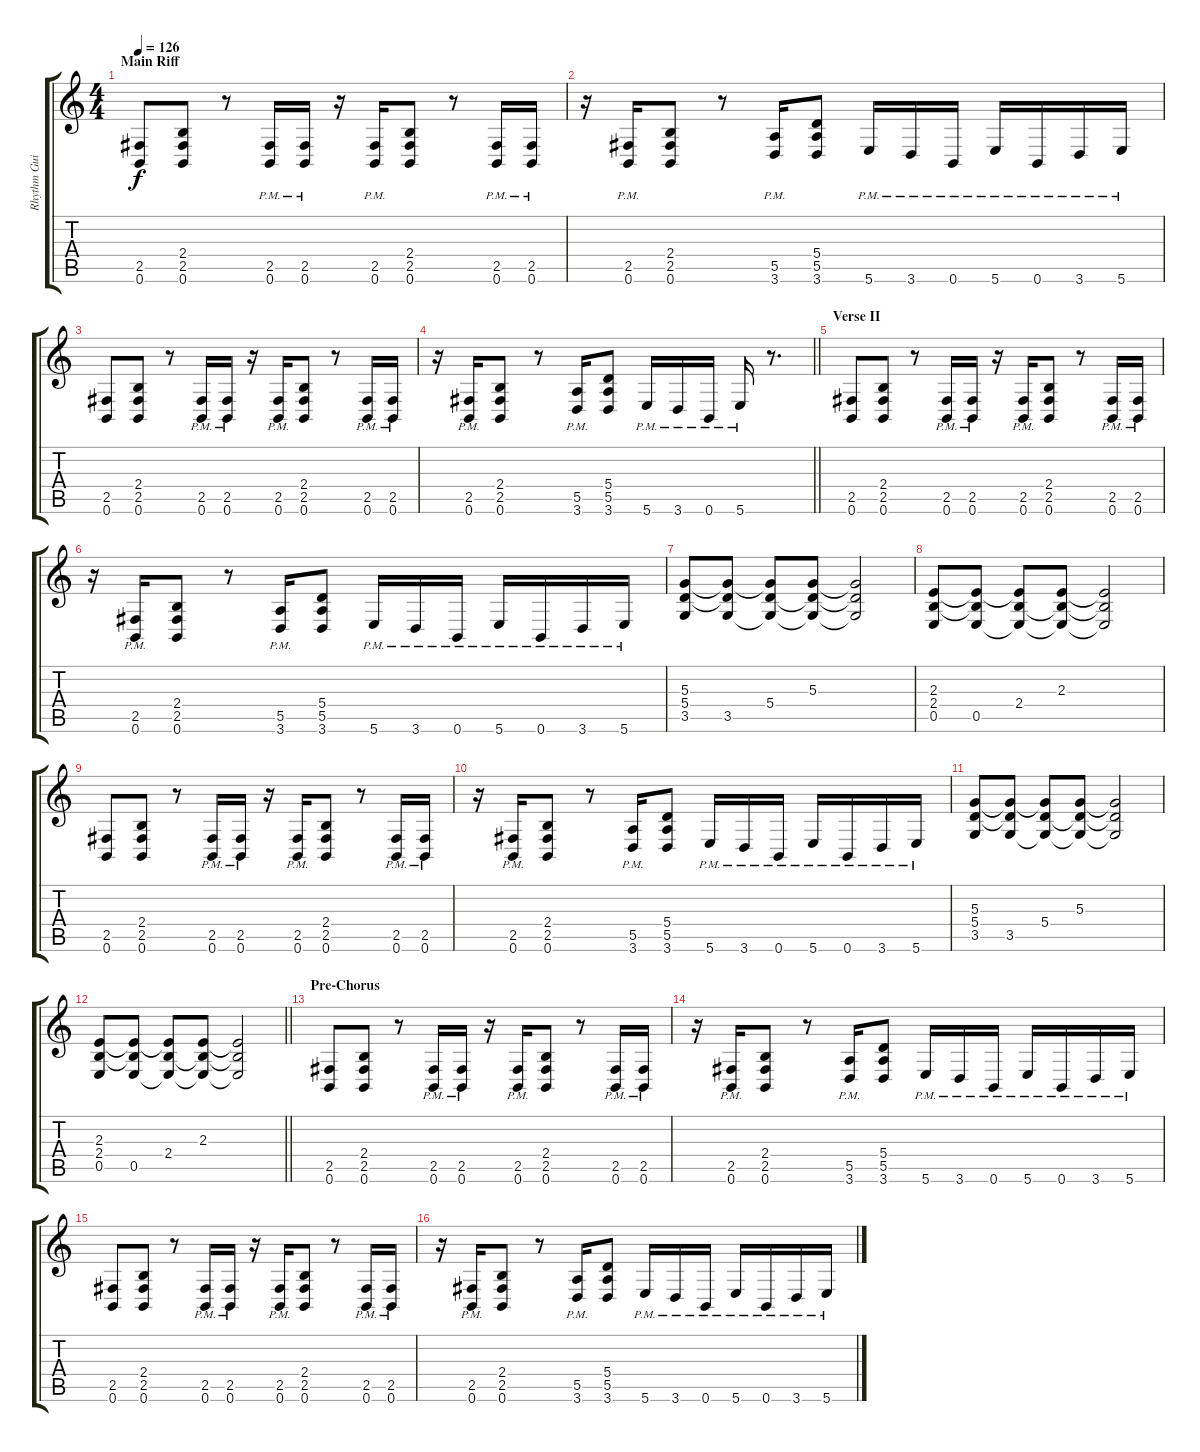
\track ("Rhythm Guitar" "Rhythm Gui") {instrument distortionguitar}
\staff {score tabs}
\tuning (B3 Gb3 D3 A2 E2 B1) {hide}
\ts (4 4)
\section ("" "Main Riff")
\tempo 126
\clef g2
\ks c
(2.5 0.6).8{dy f} (2.4 2.5 0.6).8 r.8 (2.5{pm} 0.6{pm}).16 (2.5{pm} 0.6{pm}).16 r.16 (2.5{pm} 0.6{pm}).16 (2.4 2.5 0.6).8 r.8 (2.5{pm} 0.6{pm}).16 (2.5{pm} 0.6{pm}).16 |
r.16 (2.5{pm} 0.6{pm}).16 (2.4 2.5 0.6).8 r.8 (5.5{pm} 3.6{pm}).16 (5.4 5.5 3.6).8 5.6{pm}.16 3.6{pm}.16 0.6{pm}.16 5.6{pm}.16 0.6{pm}.16 3.6{pm}.16 5.6{pm}.16 |
(2.5 0.6).8 (2.4 2.5 0.6).8 r.8 (2.5{pm} 0.6{pm}).16 (2.5{pm} 0.6{pm}).16 r.16 (2.5{pm} 0.6{pm}).16 (2.4 2.5 0.6).8 r.8 (2.5{pm} 0.6{pm}).16 (2.5{pm} 0.6{pm}).16 |
\barLineRight lightlight
r.16 (2.5{pm} 0.6{pm}).16 (2.4 2.5 0.6).8 r.8 (5.5{pm} 3.6{pm}).16 (5.4 5.5 3.6).8 5.6{pm}.16 3.6{pm}.16 0.6{pm}.16 5.6{pm}.16 r.8{d} |
\section ("" "Verse II")
(2.5 0.6).8 (2.4 2.5 0.6).8 r.8 (2.5{pm} 0.6{pm}).16 (2.5{pm} 0.6{pm}).16 r.16 (2.5{pm} 0.6{pm}).16 (2.4 2.5 0.6).8 r.8 (2.5{pm} 0.6{pm}).16 (2.5{pm} 0.6{pm}).16 |
r.16 (2.5{pm} 0.6{pm}).16 (2.4 2.5 0.6).8 r.8 (5.5{pm} 3.6{pm}).16 (5.4 5.5 3.6).8 5.6{pm}.16 3.6{pm}.16 0.6{pm}.16 5.6{pm}.16 0.6{pm}.16 3.6{pm}.16 5.6{pm}.16 |
(5.3 5.4 3.5).8 (5.3{t} 5.4{t} 3.5).8 (5.3{t} 5.4 3.5{t}).8 (5.3 5.4{t} 3.5{t}).8 (5.3{t} 5.4{t} 3.5{t}).2 |
(2.3 2.4 0.5).8 (2.3{t} 2.4{t} 0.5).8 (2.3{t} 2.4 0.5{t}).8 (2.3 2.4{t} 0.5{t}).8 (2.3{t} 2.4{t} 0.5{t}).2 |
(2.5 0.6).8 (2.4 2.5 0.6).8 r.8 (2.5{pm} 0.6{pm}).16 (2.5{pm} 0.6{pm}).16 r.16 (2.5{pm} 0.6{pm}).16 (2.4 2.5 0.6).8 r.8 (2.5{pm} 0.6{pm}).16 (2.5{pm} 0.6{pm}).16 |
r.16 (2.5{pm} 0.6{pm}).16 (2.4 2.5 0.6).8 r.8 (5.5{pm} 3.6{pm}).16 (5.4 5.5 3.6).8 5.6{pm}.16 3.6{pm}.16 0.6{pm}.16 5.6{pm}.16 0.6{pm}.16 3.6{pm}.16 5.6{pm}.16 |
(5.3 5.4 3.5).8 (5.3{t} 5.4{t} 3.5).8 (5.3{t} 5.4 3.5{t}).8 (5.3 5.4{t} 3.5{t}).8 (5.3{t} 5.4{t} 3.5{t}).2 |
\barLineRight lightlight
(2.3 2.4 0.5).8 (2.3{t} 2.4{t} 0.5).8 (2.3{t} 2.4 0.5{t}).8 (2.3 2.4{t} 0.5{t}).8 (2.3{t} 2.4{t} 0.5{t}).2 |
\section ("" "Pre-Chorus")
(2.5 0.6).8 (2.4 2.5 0.6).8 r.8 (2.5{pm} 0.6{pm}).16 (2.5{pm} 0.6{pm}).16 r.16 (2.5{pm} 0.6{pm}).16 (2.4 2.5 0.6).8 r.8 (2.5{pm} 0.6{pm}).16 (2.5{pm} 0.6{pm}).16 |
r.16 (2.5{pm} 0.6{pm}).16 (2.4 2.5 0.6).8 r.8 (5.5{pm} 3.6{pm}).16 (5.4 5.5 3.6).8 5.6{pm}.16 3.6{pm}.16 0.6{pm}.16 5.6{pm}.16 0.6{pm}.16 3.6{pm}.16 5.6{pm}.16 |
(2.5 0.6).8 (2.4 2.5 0.6).8 r.8 (2.5{pm} 0.6{pm}).16 (2.5{pm} 0.6{pm}).16 r.16 (2.5{pm} 0.6{pm}).16 (2.4 2.5 0.6).8 r.8 (2.5{pm} 0.6{pm}).16 (2.5{pm} 0.6{pm}).16 |
r.16 (2.5{pm} 0.6{pm}).16 (2.4 2.5 0.6).8 r.8 (5.5{pm} 3.6{pm}).16 (5.4 5.5 3.6).8 5.6{pm}.16 3.6{pm}.16 0.6{pm}.16 5.6{pm}.16 0.6{pm}.16 3.6{pm}.16 5.6{pm}.16
